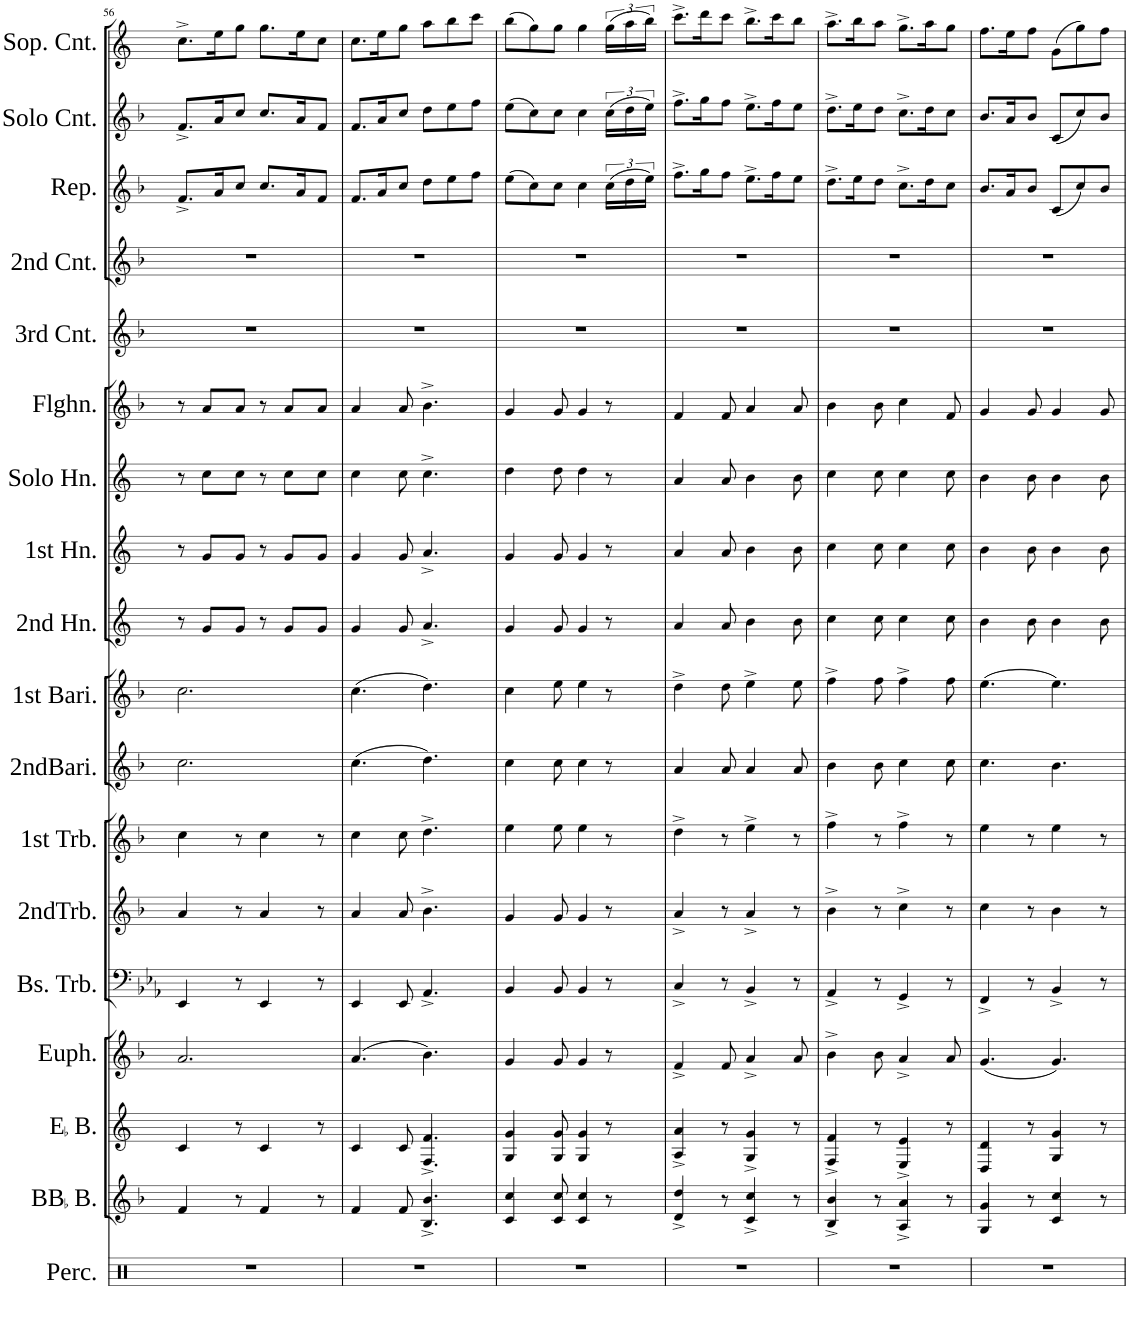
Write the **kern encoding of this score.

**kern	**kern	**kern	**kern	**kern	**kern	**kern	**kern	**kern	**kern	**kern	**kern	**kern	**kern	**kern	**kern	**kern	**kern
*part18	*part17	*part16	*part15	*part14	*part13	*part12	*part11	*part10	*part9	*part8	*part7	*part6	*part5	*part4	*part3	*part2	*part1
*staff18	*staff17	*staff16	*staff15	*staff14	*staff13	*staff12	*staff11	*staff10	*staff9	*staff8	*staff7	*staff6	*staff5	*staff4	*staff3	*staff2	*staff1
*I"Percussion	*I"BBaccidentalFlat Bass	*I"EaccidentalFlat Bass	*I"Euphonium	*I"Bass Trombone	*I"2nd Trombone	*I"1st Trombone	*I"2nd Baritone	*I"1st Baritone	*I"2nd Horn	*I"1st Horn	*I"Solo Horn	*I"Flugel Horn	*I"3rd Cornet	*I"2nd Cornet	*I"Repiano	*I"Solo Cornet	*I"Soprano Cornet
*I'Perc.	*I'BBaccidentalFlat B.	*I'EaccidentalFlat B.	*I'Euph.	*I'Bs. Trb.	*I'2ndTrb.	*I'1st Trb.	*I'2ndBari.	*I'1st Bari.	*I'2nd Hn.	*I'1st Hn.	*I'Solo Hn.	*I'Flghn.	*I'3rd Cnt.	*I'2nd Cnt.	*I'Rep.	*I'Solo Cnt.	*I'Sop. Cnt.
!!LO:PB:g=z
*clefX	*clefG2	*clefG2	*clefG2	*clefF4	*clefG2	*clefG2	*clefG2	*clefG2	*clefG2	*clefG2	*clefG2	*clefG2	*clefG2	*clefG2	*clefG2	*clefG2	*clefG2
*	*Trd15c26	*Trd12c21	*Trd8c14	*	*Trd8c14	*Trd8c14	*Trd8c14	*Trd8c14	*Trd5c9	*Trd5c9	*Trd5c9	*Trd1c2	*Trd1c2	*Trd1c2	*Trd1c2	*Trd1c2	*Trd-2c-3
*k[]	*k[b-]	*k[]	*k[b-]	*k[b-e-a-]	*k[b-]	*k[b-]	*k[b-]	*k[b-]	*k[]	*k[]	*k[]	*k[b-]	*k[b-]	*k[b-]	*k[b-]	*k[b-]	*k[]
*M6/8	*M6/8	*M6/8	*M6/8	*M6/8	*M6/8	*M6/8	*M6/8	*M6/8	*M6/8	*M6/8	*M6/8	*M6/8	*M6/8	*M6/8	*M6/8	*M6/8	*M6/8
=56	=56	=56	=56	=56	=56	=56	=56	=56	=56	=56	=56	=56	=56	=56	=56	=56	=56
2.r	4f/	4c/	2.a/	4EE-/	4a/	4cc\	2.cc\	2.cc\	8r	8r	8r	8r	2.r	2.r	8.f^/L	8.f^/L	8.cc^\L
.	.	.	.	.	.	.	.	.	8g/L	8g/L	8cc\L	8a/L	.	.	.	.	.
.	.	.	.	.	.	.	.	.	.	.	.	.	.	.	16a/K	16a/K	16ee\K
.	8r	8r	.	8r	8r	8r	.	.	8g/J	8g/J	8cc\J	8a/J	.	.	8cc/J	8cc/J	8gg\J
.	4f/	4c/	.	4EE-/	4a/	4cc\	.	.	8r	8r	8r	8r	.	.	8.cc/L	8.cc/L	8.gg\L
.	.	.	.	.	.	.	.	.	8g/L	8g/L	8cc\L	8a/L	.	.	.	.	.
.	.	.	.	.	.	.	.	.	.	.	.	.	.	.	16a/K	16a/K	16ee\K
.	8r	8r	.	8r	8r	8r	.	.	8g/J	8g/J	8cc\J	8a/J	.	.	8f/J	8f/J	8cc\J
=57	=57	=57	=57	=57	=57	=57	=57	=57	=57	=57	=57	=57	=57	=57	=57	=57	=57
*	*^	*^	*	*	*	*	*	*	*	*	*	*	*	*	*	*	*
2.r	4f/	4.ryy	4c/	4.ryy	(4.a/	4EE-/	4a/	4cc\	(4.cc\	(4.cc\	4g/	4g/	4cc\	4a/	2.r	2.r	8.f/L	8.f/L	8.cc\L
.	.	.	.	.	.	.	.	.	.	.	.	.	.	.	.	.	16a/K	16a/K	16ee\K
.	8f/	.	8c/	.	.	8EE-/	8a/	8cc\	.	.	8g/	8g/	8cc\	8a/	.	.	8cc/J	8cc/J	8gg\J
.	4.b-/	4.B-^</	4.f/	4.F^</	4.b-\)	4.AA-^/	4.b-^\	4.dd^\	4.dd\)	4.dd\)	4.a^/	4.a^/	4.cc^\	4.b-^\	.	.	8dd\L	8dd\L	8aa\L
.	.	.	.	.	.	.	.	.	.	.	.	.	.	.	.	.	8ee\	8ee\	8bb\
.	.	.	.	.	.	.	.	.	.	.	.	.	.	.	.	.	8ff\J	8ff\J	8ccc\J
=58	=58	=58	=58	=58	=58	=58	=58	=58	=58	=58	=58	=58	=58	=58	=58	=58	=58	=58	=58
*	*	*	*	*	*	*^	*	*	*	*	*	*	*	*	*	*	*	*	*
2.r	4cc/	4c/	4g/	4G/	4g/	4BB-/	8ryy	4g/	4ee\	4cc\	4cc\	4g/	4g/	4dd\	4g/	2.r	2.r	(8ee\L	(8ee\L	(8bb\L
*	*	*	*	*	*	*v	*v	*	*	*	*	*	*	*	*	*	*	*	*	*
.	.	.	.	.	.	.	.	.	.	.	.	.	.	.	.	.	8cc\)	8cc\)	8gg\)
.	8cc/	8c/	8g/	8G/	8g/	8BB-/	8g/	8ee\	8cc\	8ee\	8g/	8g/	8dd\	8g/	.	.	8cc\J	8cc\J	8gg\J
.	4cc/	4c/	4g/	4G/	4g/	4BB-/	4g/	4ee\	4cc\	4ee\	4g/	4g/	4dd\	4g/	.	.	4cc\	4cc\	4gg\
*	*	*	*	*	*	*^	*	*	*	*	*	*	*	*	*	*	*	*	*
.	8r	8ryy	8r	8ryy	8r	8r	8ryy	8r	8r	8r	8r	8r	8r	8r	8r	.	.	(24cc\LL	(24cc\LL	(24gg\LL
.	.	.	.	.	.	.	.	.	.	.	.	.	.	.	.	.	.	24dd\	24dd\	24aa\
.	.	.	.	.	.	.	.	.	.	.	.	.	.	.	.	.	.	24ee\JJ)	24ee\JJ)	24bb\JJ)
=59	=59	=59	=59	=59	=59	=59	=59	=59	=59	=59	=59	=59	=59	=59	=59	=59	=59	=59	=59	=59
2.r	4dd/	4d^</	4a/	4A^</	4f^/	4C^</	8ryy	4a^/	4dd^\	4a/	4dd^\	4a/	4a/	4a/	4f/	2.r	2.r	8.ff^\L	8.ff^\L	8.ccc^\L
*	*	*	*	*	*	*v	*v	*	*	*	*	*	*	*	*	*	*	*	*	*
.	.	.	.	.	.	.	.	.	.	.	.	.	.	.	.	.	16gg\K	16gg\K	16ddd\K
.	8r	8ryy	8r	8ryy	8f/	8r	8r	8r	8a/	8dd\	8a/	8a/	8a/	8f/	.	.	8ff\J	8ff\J	8ccc\J
.	4cc/	4c^</	4g/	4G^</	4a^/	4BB-^/	4a^/	4ee^\	4a/	4ee^\	4b\	4b\	4b\	4a/	.	.	8.ee^\L	8.ee^\L	8.bb^\L
.	.	.	.	.	.	.	.	.	.	.	.	.	.	.	.	.	16ff\K	16ff\K	16ccc\K
*	*	*	*	*	*	*^	*	*	*	*	*	*	*	*	*	*	*	*	*
.	8r	8ryy	8r	8ryy	8a/	8r	8ryy	8r	8r	8a/	8ee\	8b\	8b\	8b\	8a/	.	.	8ee\J	8ee\J	8bb\J
=60	=60	=60	=60	=60	=60	=60	=60	=60	=60	=60	=60	=60	=60	=60	=60	=60	=60	=60	=60	=60
2.r	4b-/	4B-^</	4f/	4F^</	4b-^\	4AA-^/	8ryy	4b-^\	4ff^\	4b-\	4ff^\	4cc\	4cc\	4cc\	4b-\	2.r	2.r	8.dd^\L	8.dd^\L	8.aa^\L
*	*	*	*	*	*	*v	*v	*	*	*	*	*	*	*	*	*	*	*	*	*
.	.	.	.	.	.	.	.	.	.	.	.	.	.	.	.	.	16ee\K	16ee\K	16bb\K
.	8r	8ryy	8r	8ryy	8b-\	8r	8r	8r	8b-\	8ff\	8cc\	8cc\	8cc\	8b-\	.	.	8dd\J	8dd\J	8aa\J
.	4a/	4A^</	4e/	4E^</	4a^/	4GG^/	4cc^\	4ff^\	4cc\	4ff^\	4cc\	4cc\	4cc\	4cc\	.	.	8.cc^\L	8.cc^\L	8.gg^\L
.	.	.	.	.	.	.	.	.	.	.	.	.	.	.	.	.	16dd\K	16dd\K	16aa\K
*	*	*	*	*	*	*^	*	*	*	*	*	*	*	*	*	*	*	*	*
.	8r	8ryy	8r	8ryy	8a/	8r	8ryy	8r	8r	8cc\	8ff\	8cc\	8cc\	8cc\	8f/	.	.	8cc\J	8cc\J	8gg\J
=61	=61	=61	=61	=61	=61	=61	=61	=61	=61	=61	=61	=61	=61	=61	=61	=61	=61	=61	=61	=61
2.r	4g/	4G/	4d/	4D/	(4.g/	4FF^/	8ryy	4cc\	4ee\	4.cc\	(4.ee\	4b\	4b\	4b\	4g/	2.r	2.r	8.b-/L	8.b-/L	8.ff\L
*	*	*	*	*	*	*v	*v	*	*	*	*	*	*	*	*	*	*	*	*	*
.	.	.	.	.	.	.	.	.	.	.	.	.	.	.	.	.	16a/K	16a/K	16ee\K
.	8r	8ryy	8r	8ryy	.	8r	8r	8r	.	.	8b\	8b\	8b\	8g/	.	.	8b-/J	8b-/J	8ff\J
.	4cc/	4c/	4g/	4G/	4.g/)	4BB-^/	4b-\	4ee\	4.b-\	4.ee\)	4b\	4b\	4b\	4g/	.	.	(8c/L	(8c/L	(8g\L
.	.	.	.	.	.	.	.	.	.	.	.	.	.	.	.	.	8cc/)	8cc/)	8gg\)
*	*	*	*	*	*	*^	*	*	*	*	*	*	*	*	*	*	*	*	*
.	8r	8ryy	8r	8ryy	.	8r	8ryy	8r	8r	.	.	8b\	8b\	8b\	8g/	.	.	8b-/J	8b-/J	8ff\J
*	*v	*v	*	*	*	*v	*v	*	*	*	*	*	*	*	*	*	*	*	*	*
*	*	*v	*v	*	*	*	*	*	*	*	*	*	*	*	*	*	*	*
=	=	=	=	=	=	=	=	=	=	=	=	=	=	=	=	=	=
*-	*-	*-	*-	*-	*-	*-	*-	*-	*-	*-	*-	*-	*-	*-	*-	*-	*-
